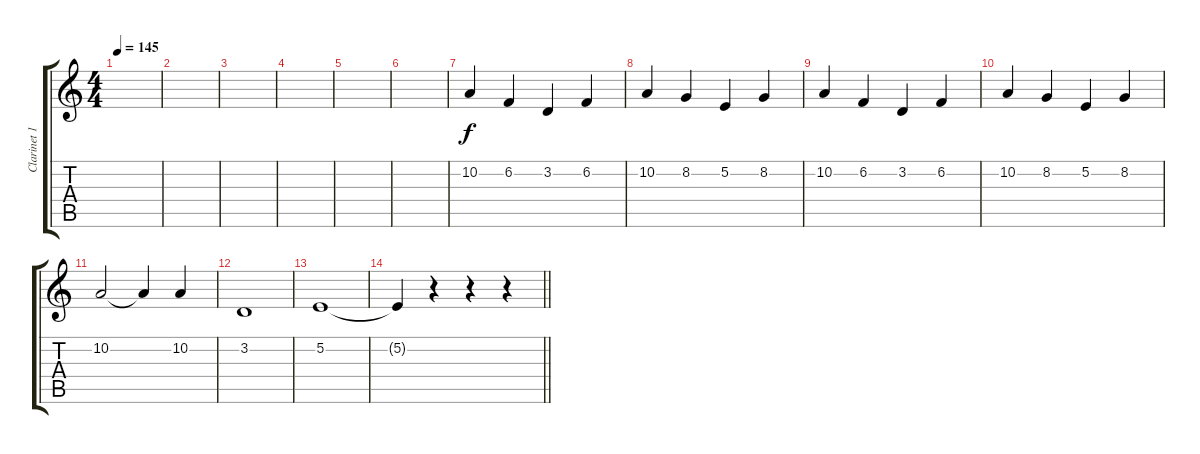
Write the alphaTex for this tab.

\track ("Clarinet 1" "Clarinet 1") {instrument clarinet}
\staff {score tabs}
\tuning (E4 B3 G3 D3 A2 D2) {hide}
\ts (4 4)
\tempo 145
\clef g2
\ks c
|
|
|
|
|
|
10.2.4 6.2.4 3.2.4 6.2.4 |
10.2.4 8.2.4 5.2.4 8.2.4 |
10.2.4 6.2.4 3.2.4 6.2.4 |
10.2.4 8.2.4 5.2.4 8.2.4 |
10.2.2 10.2{t}.4 10.2.4 |
3.2.1 |
5.2.1 |
\barLineRight lightlight
5.2{t}.4 r.4 r.4 r.4
